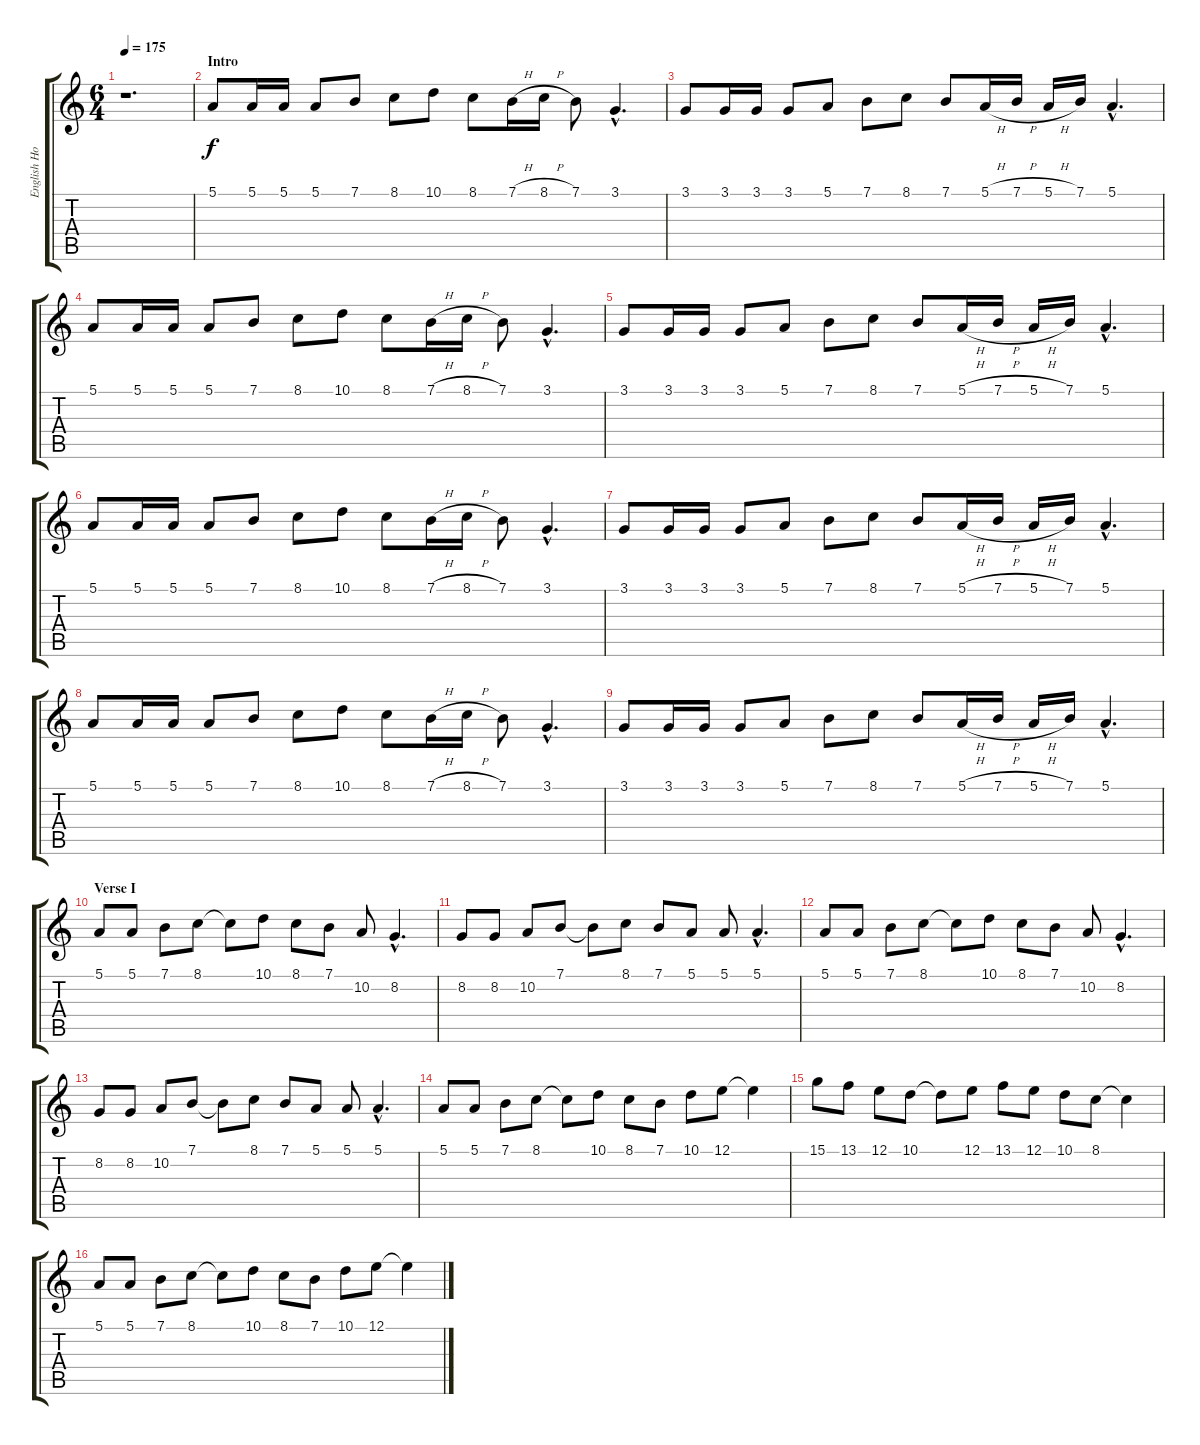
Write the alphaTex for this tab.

\track ("English Horn" "English Ho") {instrument englishhorn}
\staff {score tabs}
\tuning (E4 B3 G3 D3 A2 E2) {hide}
\ts (6 4)
\tempo 175
\clef g2
\ks c
r.1{d dy f instrument englishhorn} |
\section ("" "Intro")
5.1.8 5.1.16 5.1.16 5.1.8 7.1.8 8.1.8 10.1.8 8.1.8 7.1{h}.16 8.1{h}.16 7.1.8 3.1{hac}.4{d} |
3.1.8 3.1.16 3.1.16 3.1.8 5.1.8 7.1.8 8.1.8 7.1.8 5.1{h}.16 7.1{h}.16 5.1{h}.16 7.1.16 5.1{hac}.4{d} |
5.1.8 5.1.16 5.1.16 5.1.8 7.1.8 8.1.8 10.1.8 8.1.8 7.1{h}.16 8.1{h}.16 7.1.8 3.1{hac}.4{d} |
3.1.8 3.1.16 3.1.16 3.1.8 5.1.8 7.1.8 8.1.8 7.1.8 5.1{h}.16 7.1{h}.16 5.1{h}.16 7.1.16 5.1{hac}.4{d} |
5.1.8 5.1.16 5.1.16 5.1.8 7.1.8 8.1.8 10.1.8 8.1.8 7.1{h}.16 8.1{h}.16 7.1.8 3.1{hac}.4{d} |
3.1.8 3.1.16 3.1.16 3.1.8 5.1.8 7.1.8 8.1.8 7.1.8 5.1{h}.16 7.1{h}.16 5.1{h}.16 7.1.16 5.1{hac}.4{d} |
5.1.8 5.1.16 5.1.16 5.1.8 7.1.8 8.1.8 10.1.8 8.1.8 7.1{h}.16 8.1{h}.16 7.1.8 3.1{hac}.4{d} |
3.1.8 3.1.16 3.1.16 3.1.8 5.1.8 7.1.8 8.1.8 7.1.8 5.1{h}.16 7.1{h}.16 5.1{h}.16 7.1.16 5.1{hac}.4{d} |
\section ("" "Verse I")
5.1.8 5.1.8 7.1.8 8.1.8 8.1{t}.8 10.1.8 8.1.8 7.1.8 10.2.8 8.2{hac}.4{d} |
8.2.8 8.2.8 10.2.8 7.1.8 7.1{t}.8 8.1.8 7.1.8 5.1.8 5.1.8 5.1{hac}.4{d} |
5.1.8 5.1.8 7.1.8 8.1.8 8.1{t}.8 10.1.8 8.1.8 7.1.8 10.2.8 8.2{hac}.4{d} |
8.2.8 8.2.8 10.2.8 7.1.8 7.1{t}.8 8.1.8 7.1.8 5.1.8 5.1.8 5.1{hac}.4{d} |
5.1.8 5.1.8 7.1.8 8.1.8 8.1{t}.8 10.1.8 8.1.8 7.1.8 10.1.8 12.1.8 12.1{t}.4 |
15.1.8 13.1.8 12.1.8 10.1.8 10.1{t}.8 12.1.8 13.1.8 12.1.8 10.1.8 8.1.8 8.1{t}.4 |
5.1.8 5.1.8 7.1.8 8.1.8 8.1{t}.8 10.1.8 8.1.8 7.1.8 10.1.8 12.1.8 12.1{t}.4
